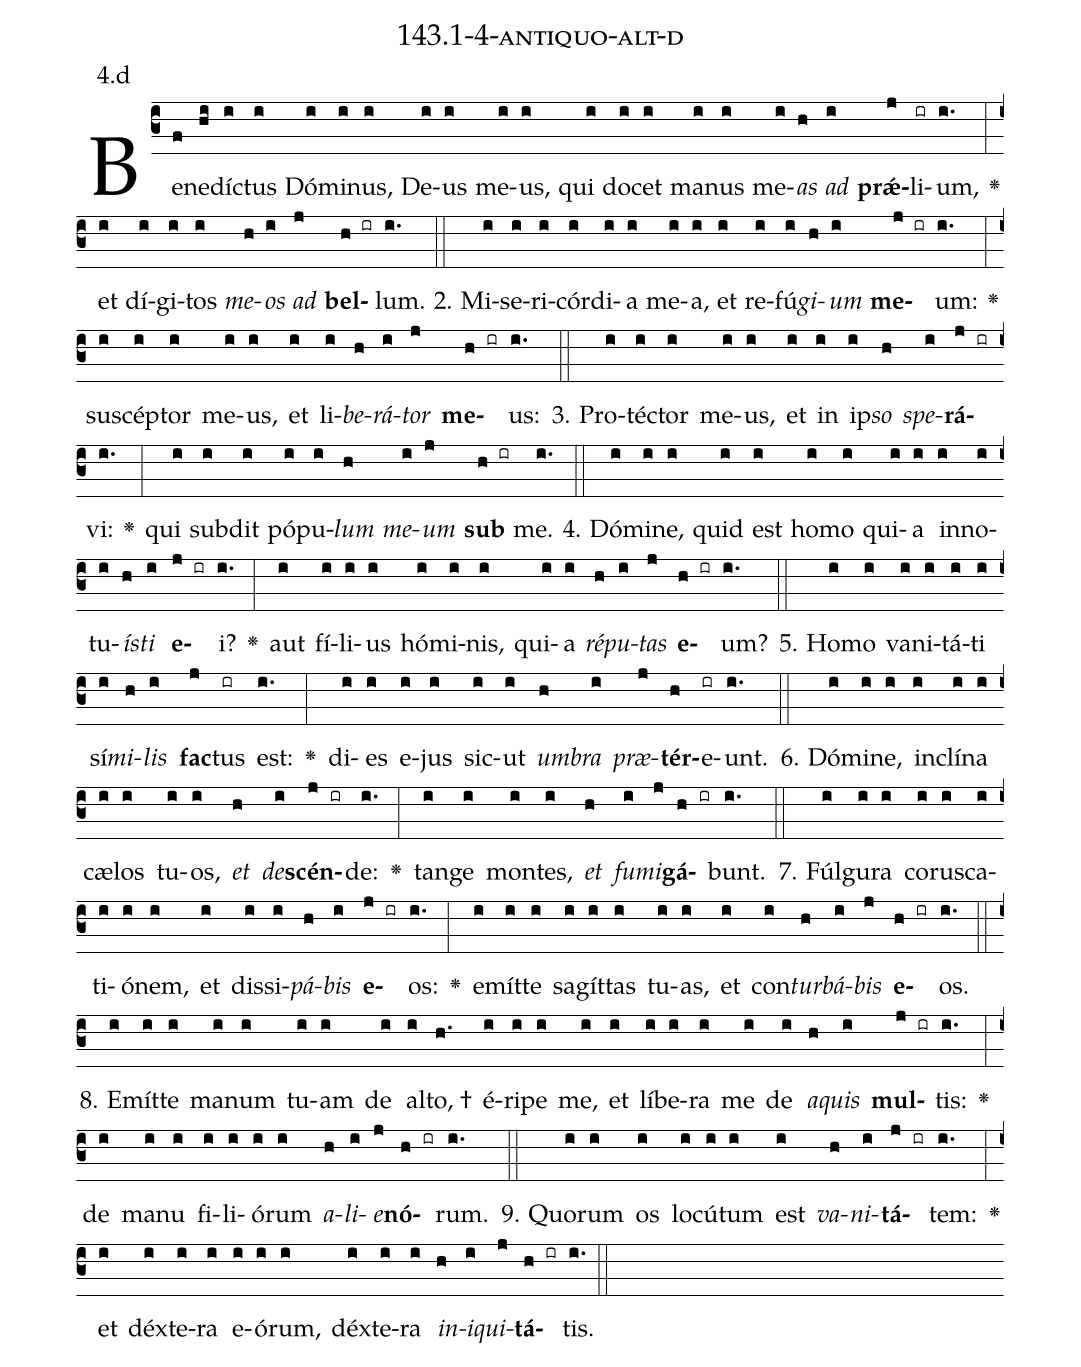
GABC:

name: 143.1-4-antiquo-alt-d;
annotation: 4.d;
%%
(c3)Be(f)ne(hi)díc(i)tus(i) Dó(i)mi(i)nus,(i) De(i)us(i) me(i)us,(i) qui(i) do(i)cet(i) ma(i)nus(i) me(i)<i>as</i>(h) <i>ad</i>(i) <b>prǽ</b>(j)li(ir)um,(i.) <v>\greheightstar</v>(:) et(i) dí(i)gi(i)tos(i) <i>me</i>(h)<i>os</i>(i) <i>ad</i>(j) <b>bel</b>(h ir)lum.(i.) (::)
2. Mi(i)se(i)ri(i)cór(i)di(i)a(i) me(i)a,(i) et(i) re(i)fú(i)<i>gi</i>(h)<i>um</i>(i) <b>me</b>(j ir)um:(i.) <v>\greheightstar</v>(:) su(i)scép(i)tor(i) me(i)us,(i) et(i) li(i)<i>be</i>(h)<i>rá</i>(i)<i>tor</i>(j) <b>me</b>(h ir)us:(i.) (::)
3. Pro(i)téc(i)tor(i) me(i)us,(i) et(i) in(i) ip(i)<i>so</i>(h) <i>spe</i>(i)<b>rá</b>(j ir)vi:(i.) <v>\greheightstar</v>(:) qui(i) sub(i)dit(i) pó(i)pu(i)<i>lum</i>(h) <i>me</i>(i)<i>um</i>(j) <b>sub</b>(h ir) me.(i.) (::)
4. Dó(i)mi(i)ne,(i) quid(i) est(i) ho(i)mo(i) qui(i)a(i) in(i)no(i)tu(i)<i>ís</i>(h)<i>ti</i>(i) <b>e</b>(j ir)i?(i.) <v>\greheightstar</v>(:) aut(i) fí(i)li(i)us(i) hó(i)mi(i)nis,(i) qui(i)a(i) <i>ré</i>(h)<i>pu</i>(i)<i>tas</i>(j) <b>e</b>(h ir)um?(i.) (::)
5. Ho(i)mo(i) va(i)ni(i)tá(i)ti(i) sí(i)<i>mi</i>(h)<i>lis</i>(i) <b>fac</b>(j)tus(ir) est:(i.) <v>\greheightstar</v>(:) di(i)es(i) e(i)jus(i) sic(i)ut(i) <i>um</i>(h)<i>bra</i>(i) <i>præ</i>(j)<b>tér</b>(h)e(ir)unt.(i.) (::)
6. Dó(i)mi(i)ne,(i) in(i)clí(i)na(i) cæ(i)los(i) tu(i)os,(i) <i>et</i>(h) <i>de</i>(i)<b>scén</b>(j ir)de:(i.) <v>\greheightstar</v>(:) tan(i)ge(i) mon(i)tes,(i) <i>et</i>(h) <i>fu</i>(i)<i>mi</i>(j)<b>gá</b>(h ir)bunt.(i.) (::)
7. Fúl(i)gu(i)ra(i) co(i)rus(i)ca(i)ti(i)ó(i)nem,(i) et(i) dis(i)si(i)<i>pá</i>(h)<i>bis</i>(i) <b>e</b>(j ir)os:(i.) <v>\greheightstar</v>(:) e(i)mít(i)te(i) sa(i)gít(i)tas(i) tu(i)as,(i) et(i) con(i)<i>tur</i>(h)<i>bá</i>(i)<i>bis</i>(j) <b>e</b>(h ir)os.(i.) (::)
8. E(i)mít(i)te(i) ma(i)num(i) tu(i)am(i) de(i) al(i)to, †(h.) é(i)ri(i)pe(i) me,(i) et(i) lí(i)be(i)ra(i) me(i) de(i) <i>a</i>(h)<i>quis</i>(i) <b>mul</b>(j ir)tis:(i.) <v>\greheightstar</v>(:) de(i) ma(i)nu(i) fi(i)li(i)ó(i)rum(i) <i>a</i>(h)<i>li</i>(i)<i>e</i>(j)<b>nó</b>(h ir)rum.(i.) (::)
9. Quo(i)rum(i) os(i) lo(i)cú(i)tum(i) est(i) <i>va</i>(h)<i>ni</i>(i)<b>tá</b>(j ir)tem:(i.) <v>\greheightstar</v>(:) et(i) déx(i)te(i)ra(i) e(i)ó(i)rum,(i) déx(i)te(i)ra(i) <i>in</i>(h)<i>i</i>(i)<i>qui</i>(j)<b>tá</b>(h ir)tis.(i.) (::)
